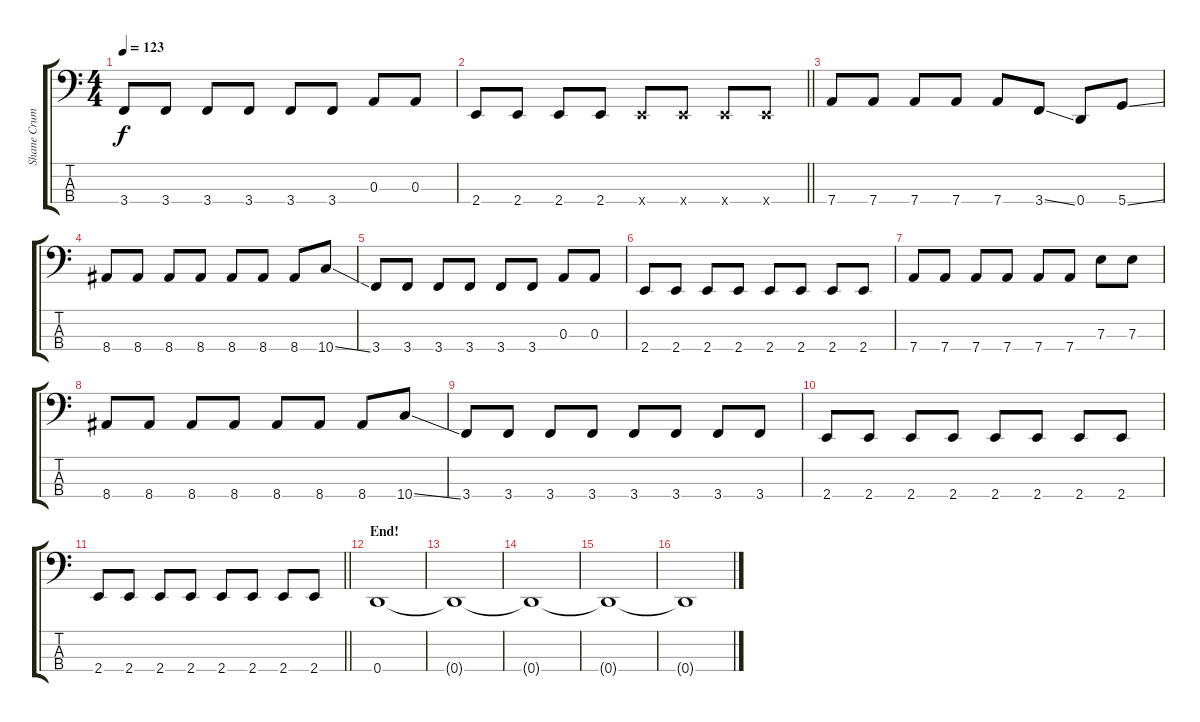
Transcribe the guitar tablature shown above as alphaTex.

\track ("Shane Crump [Bass]" "Shane Crum") {instrument electricbasspick}
\staff {score tabs}
\tuning (G2 D2 A1 D1) {hide}
\ts (4 4)
\tempo 123
\clef f4
\ks c
3.4.8{dy f} 3.4.8 3.4.8 3.4.8 3.4.8 3.4.8 0.3.8 0.3.8 |
\barLineRight lightlight
2.4.8 2.4.8 2.4.8 2.4.8 2.4{x}.8 2.4{x}.8 2.4{x}.8 2.4{x}.8 |
7.4.8 7.4.8 7.4.8 7.4.8 7.4.8 3.4{ss}.8 0.4.8 5.4{ss}.8 |
8.4.8 8.4.8 8.4.8 8.4.8 8.4.8 8.4.8 8.4.8 10.4{ss}.8 |
3.4.8 3.4.8 3.4.8 3.4.8 3.4.8 3.4.8 0.3.8 0.3.8 |
2.4.8 2.4.8 2.4.8 2.4.8 2.4.8 2.4.8 2.4.8 2.4.8 |
7.4.8 7.4.8 7.4.8 7.4.8 7.4.8 7.4.8 7.3.8 7.3.8 |
8.4.8 8.4.8 8.4.8 8.4.8 8.4.8 8.4.8 8.4.8 10.4{ss}.8 |
3.4.8 3.4.8 3.4.8 3.4.8 3.4.8 3.4.8 3.4.8 3.4.8 |
2.4.8 2.4.8 2.4.8 2.4.8 2.4.8 2.4.8 2.4.8 2.4.8 |
\barLineRight lightlight
2.4.8 2.4.8 2.4.8 2.4.8 2.4.8 2.4.8 2.4.8 2.4.8 |
\section ("" "End!")
0.4.1 |
0.4{t}.1{volume 3} |
0.4{t}.1 |
0.4{t}.1 |
0.4{t}.1
